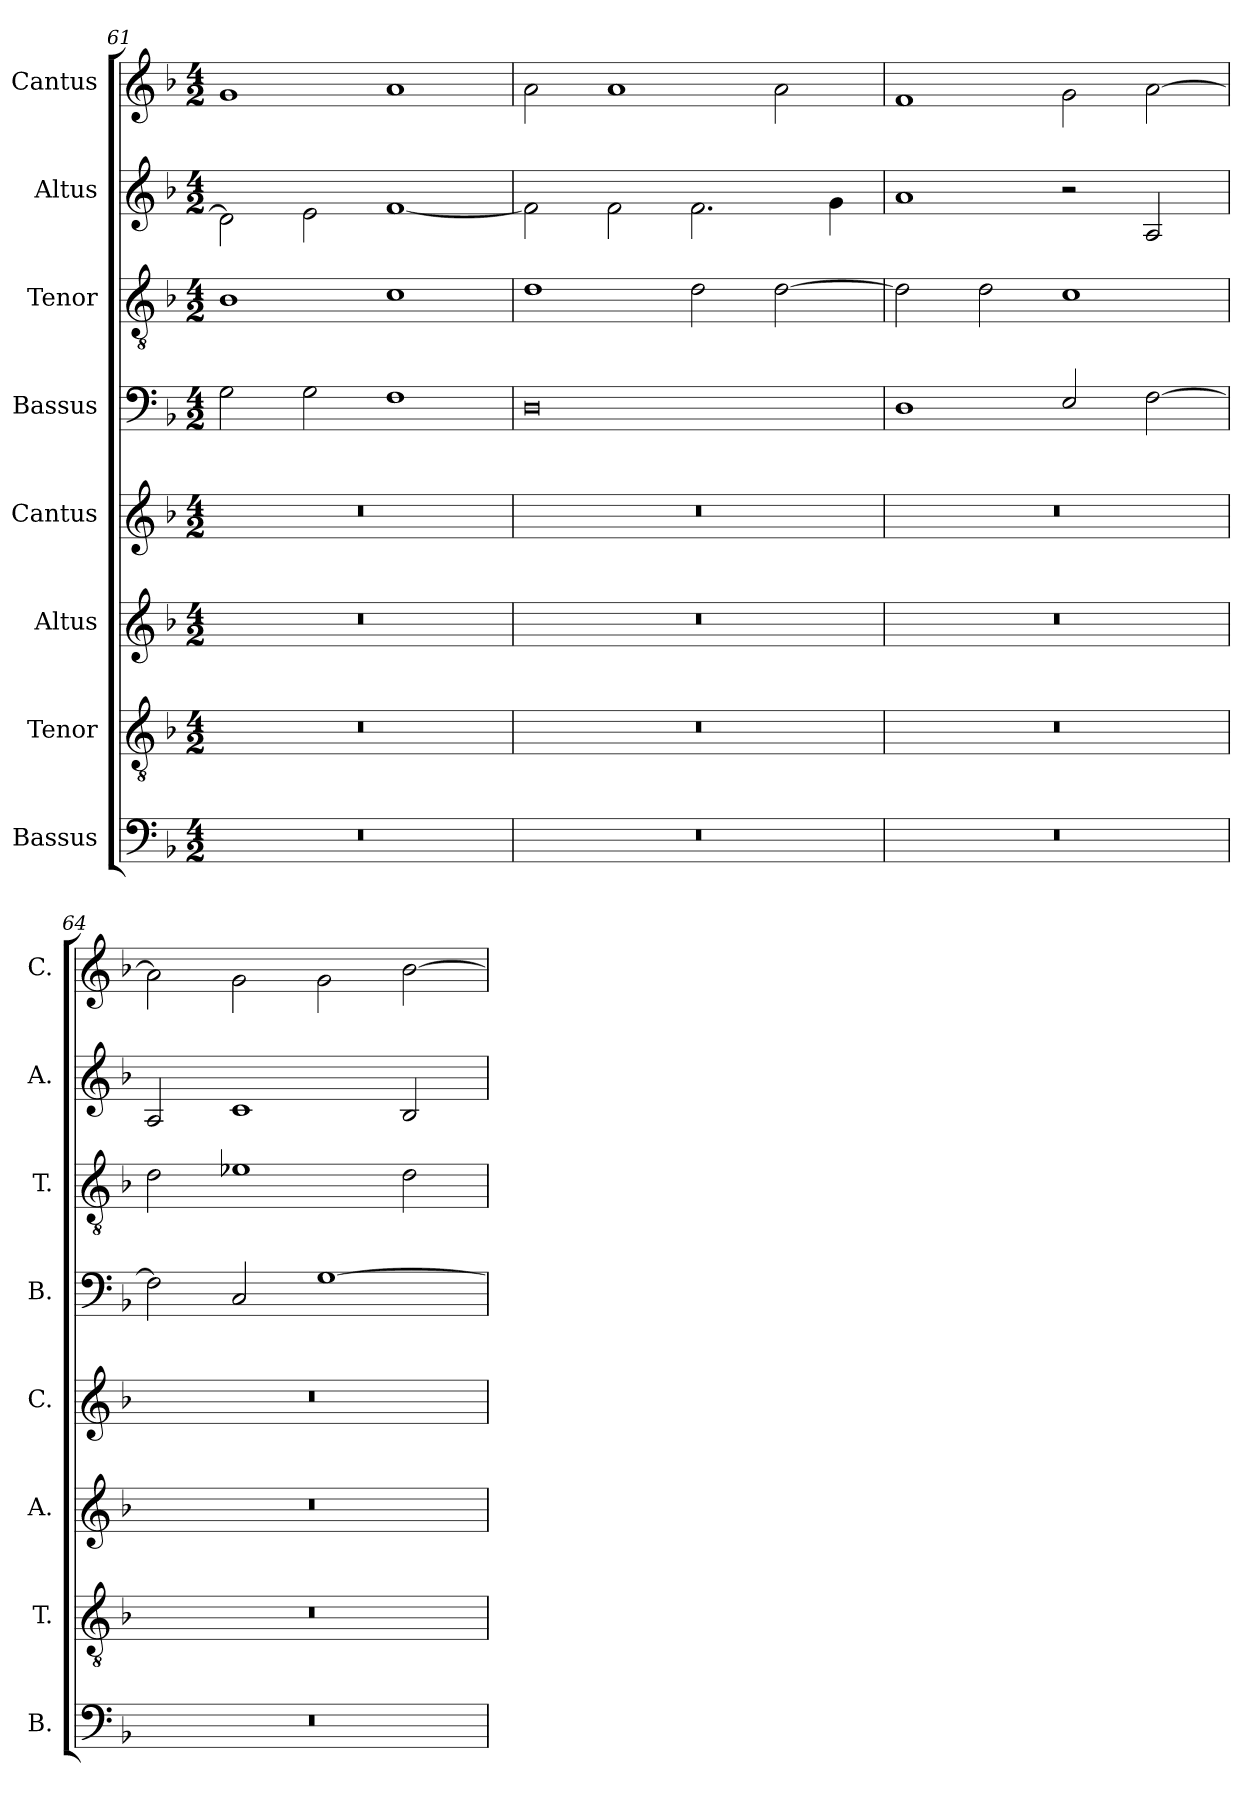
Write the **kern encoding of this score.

**kern	**kern	**kern	**kern	**kern	**kern	**kern	**kern
*part8	*part7	*part6	*part5	*part4	*part3	*part2	*part1
*staff8	*staff7	*staff6	*staff5	*staff4	*staff3	*staff2	*staff1
*I"Bassus	*I"Tenor	*I"Altus	*I"Cantus	*I"Bassus	*I"Tenor	*I"Altus	*I"Cantus
*I'B.	*I'T.	*I'A.	*I'C.	*I'B.	*I'T.	*I'A.	*I'C.
*clefF4	*clefGv2	*clefG2	*clefG2	*clefF4	*clefGv2	*clefG2	*clefG2
*k[b-]	*k[b-]	*k[b-]	*k[b-]	*k[b-]	*k[b-]	*k[b-]	*k[b-]
*M4/2	*M4/2	*M4/2	*M4/2	*M4/2	*M4/2	*M4/2	*M4/2
=61	=61	=61	=61	=61	=61	=61	=61
0r	0r	0r	0r	2G\	1B-	2d\]	1g
.	.	.	.	2G\	.	2e\	.
.	.	.	.	1F	1c	[1f	1a
=62	=62	=62	=62	=62	=62	=62	=62
0r	0r	0r	0r	0D	1d	2f\]	2a\
.	.	.	.	.	.	2f\	1a
.	.	.	.	.	2d\	2.f\	.
.	.	.	.	.	[2d\	.	2a\
.	.	.	.	.	.	4g\	.
=63	=63	=63	=63	=63	=63	=63	=63
0r	0r	0r	0r	1D	2d\]	1a	1f
.	.	.	.	.	2d\	.	.
.	.	.	.	2E/	1c	2r	2g\
.	.	.	.	[2F\	.	2A/	[2a\
!!LO:LB:g=z
=64	=64	=64	=64	=64	=64	=64	=64
0r	0r	0r	0r	2F\]	2d\	2A/	2a\]
.	.	.	.	2C/	1e-X	1c	2g\
.	.	.	.	[1G	.	.	2g\
.	.	.	.	.	2d\	2B-/	[2b-\
=	=	=	=	=	=	=	=
*-	*-	*-	*-	*-	*-	*-	*-
